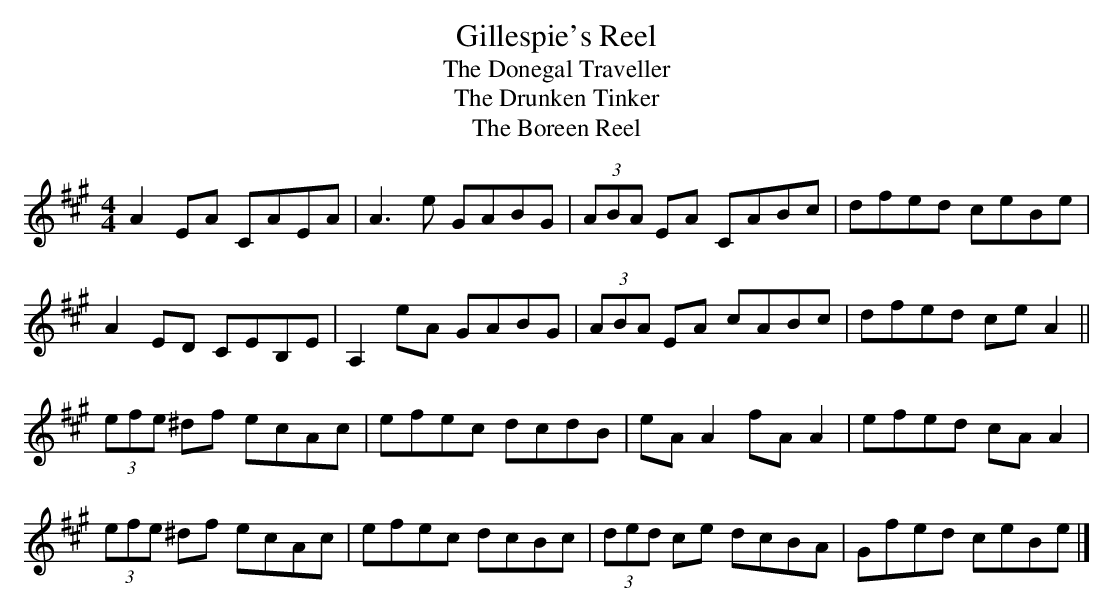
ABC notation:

X:1
T:Gillespie's Reel
T:The Donegal Traveller
T:The Drunken Tinker
T:The Boreen Reel
M:4/4
L:1/8
K:A
A2EA CAEA | A3e GABG | (3ABA EA CABc | dfed ceBe |
A2ED CEB,E | A,2eA GABG | (3ABA EA cABc | dfed ceA2 ||
(3efe ^df ecAc | efec dcdB | eAA2 fAA2 | efed cAA2 |
(3efe ^df ecAc | efec dcBc | (3ded ce dcBA | Gfed ceBe |]
